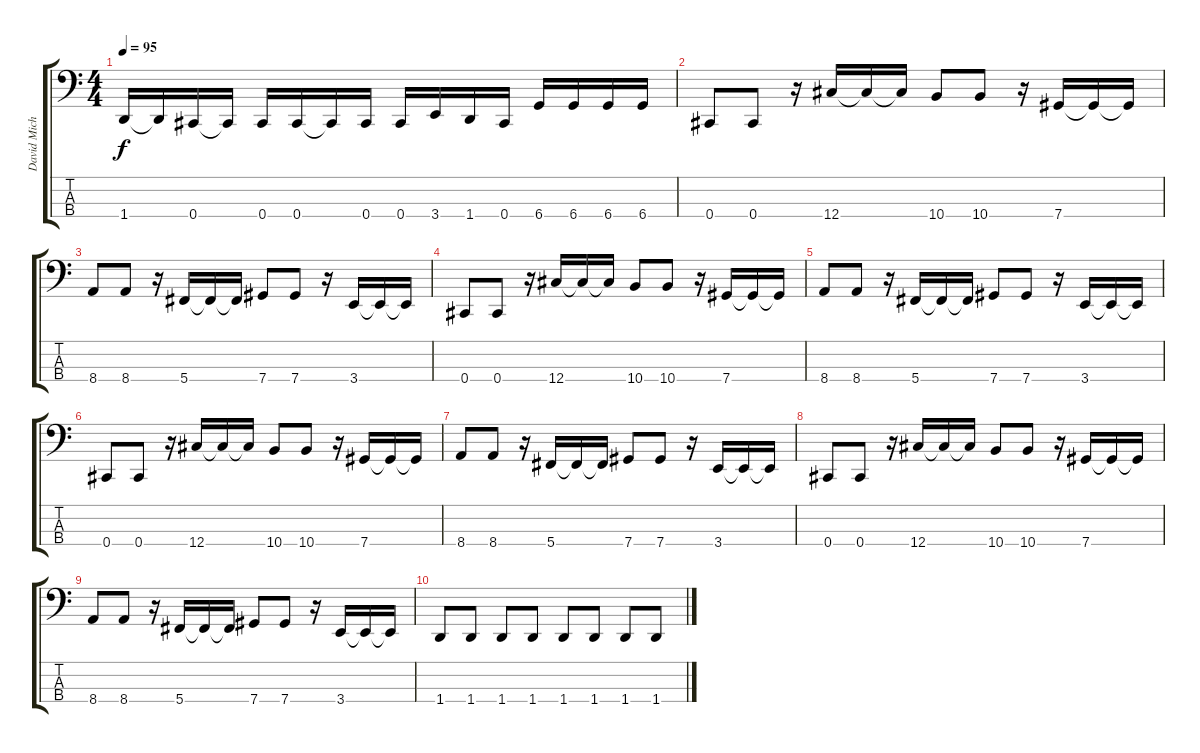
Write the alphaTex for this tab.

\track ("David Michael Farrell" "David Mich") {instrument electricbasspick}
\staff {score tabs}
\tuning (Gb2 Db2 Ab1 Db1) {hide}
\ts (4 4)
\tempo 95
\clef f4
\ks c
1.4.16{dy f instrument electricbassfinger} 1.4{t}.16 0.4.16 0.4{t}.16 0.4.16 0.4.16 0.4{t}.16 0.4.16 0.4.16 3.4.16 1.4.16 0.4.16 6.4.16 6.4.16 6.4.16 6.4.16 |
0.4.8{instrument electricbassfinger} 0.4.8 r.16 12.4.16 12.4{t}.16 12.4{t}.16 10.4.8 10.4.8 r.16 7.4.16 7.4{t}.16 7.4{t}.16 |
8.4.8{instrument electricbassfinger} 8.4.8 r.16 5.4.16 5.4{t}.16 5.4{t}.16 7.4.8 7.4.8 r.16 3.4.16 3.4{t}.16 3.4{t}.16 |
0.4.8{instrument electricbassfinger} 0.4.8 r.16 12.4.16 12.4{t}.16 12.4{t}.16 10.4.8 10.4.8 r.16 7.4.16 7.4{t}.16 7.4{t}.16 |
8.4.8{instrument electricbassfinger} 8.4.8 r.16 5.4.16 5.4{t}.16 5.4{t}.16 7.4.8 7.4.8 r.16 3.4.16 3.4{t}.16 3.4{t}.16 |
0.4.8{instrument electricbassfinger} 0.4.8 r.16 12.4.16 12.4{t}.16 12.4{t}.16 10.4.8 10.4.8 r.16 7.4.16 7.4{t}.16 7.4{t}.16 |
8.4.8{instrument electricbassfinger} 8.4.8 r.16 5.4.16 5.4{t}.16 5.4{t}.16 7.4.8 7.4.8 r.16 3.4.16 3.4{t}.16 3.4{t}.16 |
0.4.8{instrument electricbassfinger} 0.4.8 r.16 12.4.16 12.4{t}.16 12.4{t}.16 10.4.8 10.4.8 r.16 7.4.16 7.4{t}.16 7.4{t}.16 |
8.4.8{instrument electricbassfinger} 8.4.8 r.16 5.4.16 5.4{t}.16 5.4{t}.16 7.4.8 7.4.8 r.16 3.4.16 3.4{t}.16 3.4{t}.16 |
1.4.8{instrument electricbassfinger} 1.4.8 1.4.8 1.4.8 1.4.8 1.4.8 1.4.8 1.4.8
